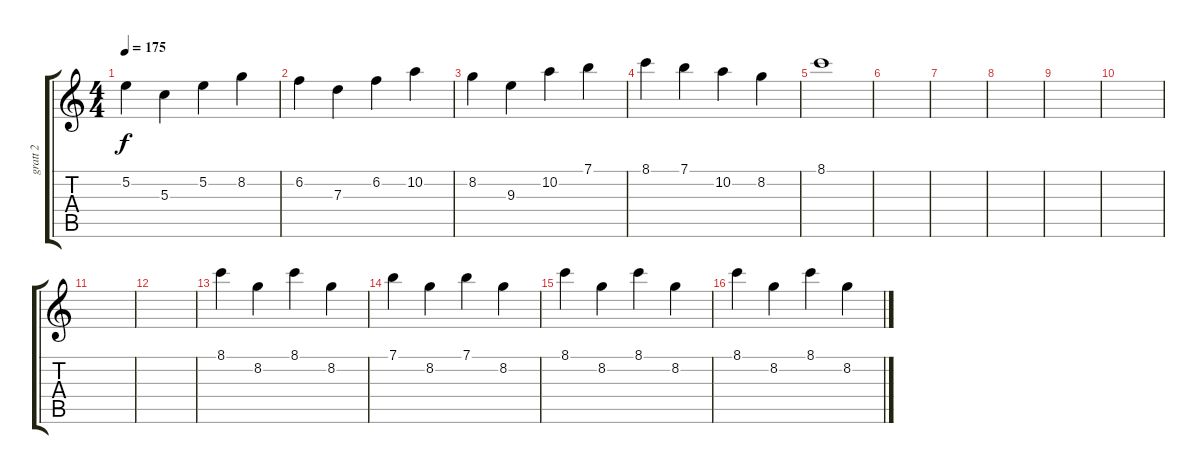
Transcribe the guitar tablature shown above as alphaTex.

\track ("gratt 2" "gratt 2") {instrument distortionguitar}
\staff {score tabs}
\tuning (E4 B3 G3 D3 A2 E2) {hide}
\ts (4 4)
\tempo 175
\clef g2
\ks c
5.2.4{dy f} 5.3.4 5.2.4 8.2.4 |
6.2.4 7.3.4 6.2.4 10.2.4 |
8.2.4 9.3.4 10.2.4 7.1.4 |
8.1.4 7.1.4 10.2.4 8.2.4 |
8.1.1{volume 0} |
|
|
|
|
|
|
|
8.1.4{volume 13} 8.2.4 8.1.4 8.2.4 |
7.1.4 8.2.4 7.1.4 8.2.4 |
8.1.4 8.2.4 8.1.4 8.2.4 |
8.1.4 8.2.4 8.1.4 8.2.4
